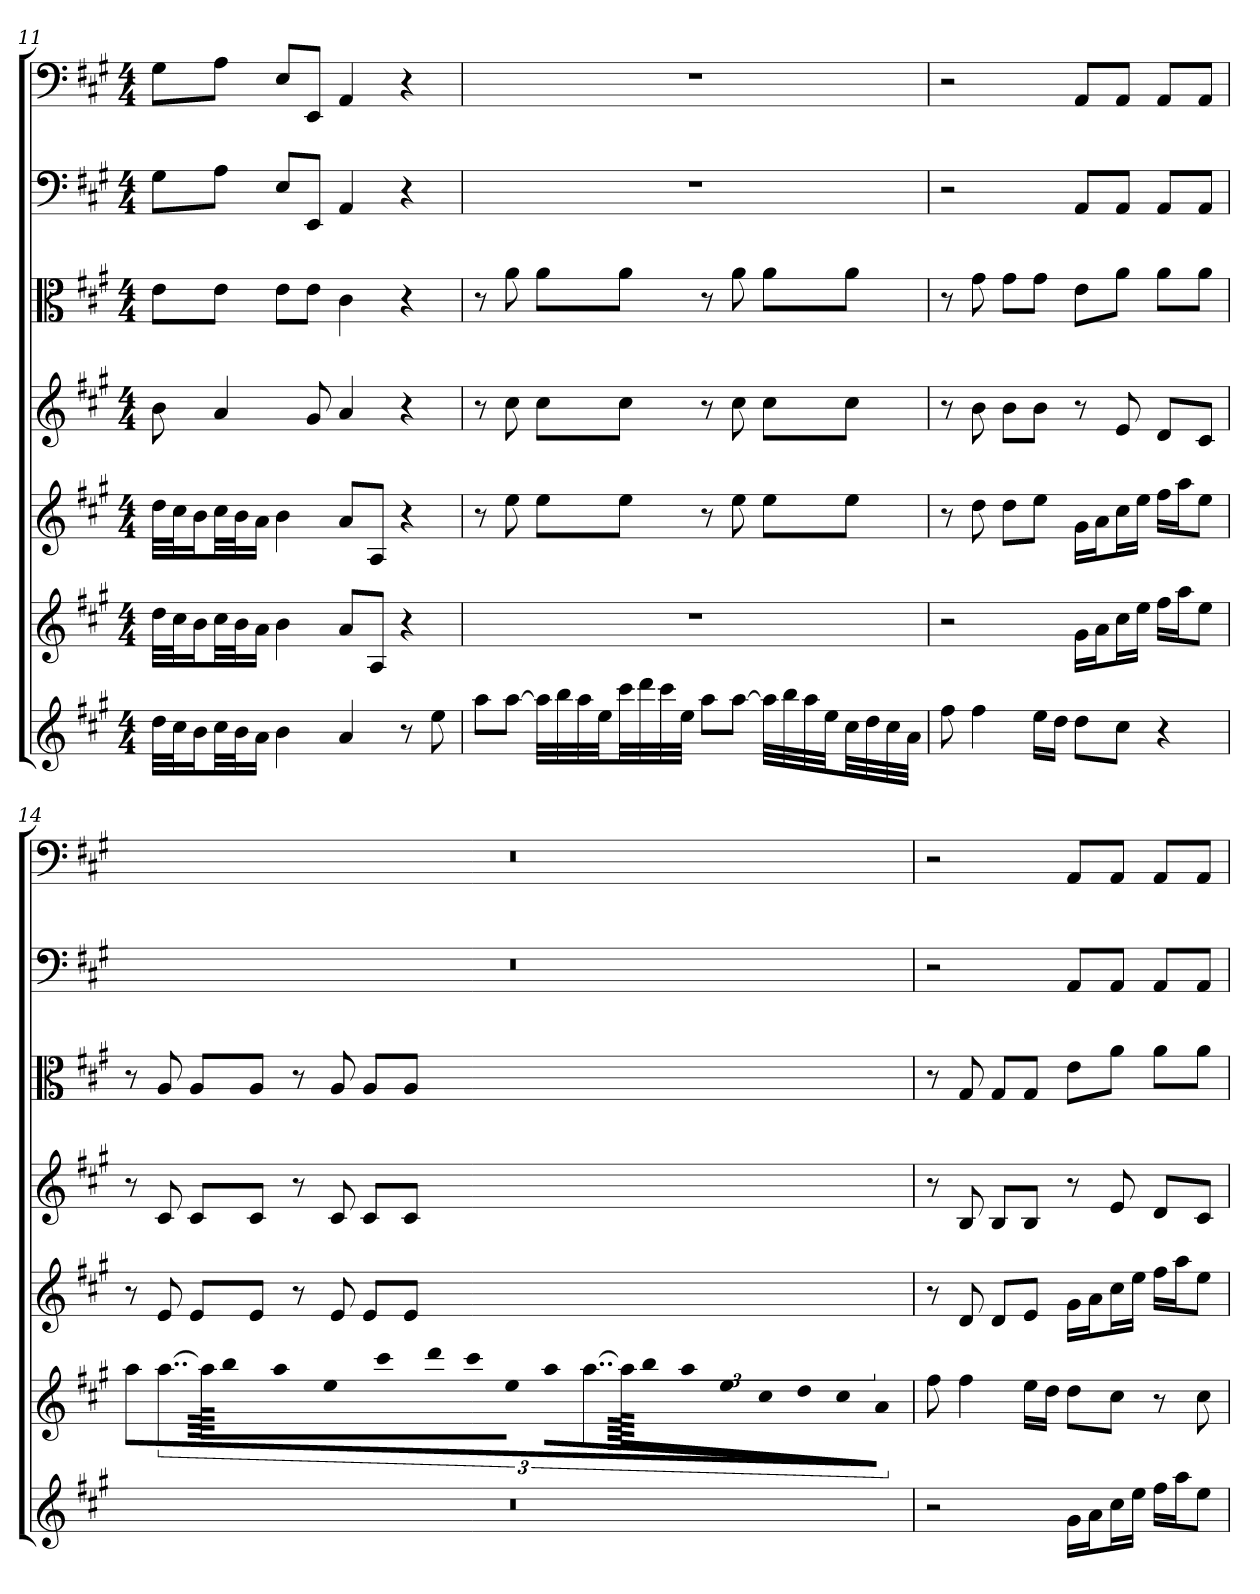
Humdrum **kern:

**kern	**kern	**kern	**kern	**kern	**kern	**kern
*part7	*part6	*part5	*part4	*part3	*part2	*part1
*staff7	*staff6	*staff5	*staff4	*staff3	*staff2	*staff1
*	*	*	*	*clefC3	*	*
*k[f#c#g#]	*k[f#c#g#]	*k[f#c#g#]	*k[f#c#g#]	*k[f#c#g#]	*k[f#c#g#]	*k[f#c#g#]
*A:	*A:	*A:	*A:	*A:	*A:	*A:
*M4/4	*M4/4	*M4/4	*M4/4	*M4/4	*M4/4	*M4/4
=11	=11	=11	=11	=11	=11	=11
32ddLLL	32ddLLL	32ddLLL	8b	8e\L	8G#L	8G#L
32cc#J	32cc#J	32cc#J	.	.	.	.
16bJ	16bJ	16bJ	.	.	.	.
32cc#LL	32cc#LL	32cc#LL	4a	8e\J	8AJ	8AJ
32bJ	32bJ	32bJ	.	.	.	.
16aJJ	16aJJ	16aJJ	.	.	.	.
4b	4b	4b	.	8e\L	8EL	8EL
.	.	.	8g#	8e\J	8EEJ	8EEJ
4a	8aL	8aL	4a	4c#	4AA	4AA
.	8AJ	8AJ	.	.	.	.
8r	4r	4r	4r	4r	4r	4r
8ee	.	.	.	.	.	.
=12	=12	=12	=12	=12	=12	=12
8aaL	1r	8r	8r	8r	1r	1r
[8aaJ	.	8ee	8cc#	8a	.	.
32aaLLL]	.	8eeL	8cc#L	8a\L	.	.
32bb	.	.	.	.	.	.
32aa	.	.	.	.	.	.
32eeJJ	.	.	.	.	.	.
32ccc#LL	.	8eeJ	8cc#J	8a\J	.	.
32ddd	.	.	.	.	.	.
32ccc#	.	.	.	.	.	.
32eeJJJ	.	.	.	.	.	.
8aaL	.	8r	8r	8r	.	.
[8aaJ	.	8ee	8cc#	8a	.	.
32aaLLL]	.	8eeL	8cc#L	8a\L	.	.
32bb	.	.	.	.	.	.
32aa	.	.	.	.	.	.
32eeJJ	.	.	.	.	.	.
32cc#LL	.	8eeJ	8cc#J	8a\J	.	.
32dd	.	.	.	.	.	.
32cc#	.	.	.	.	.	.
32aJJJ	.	.	.	.	.	.
=13	=13	=13	=13	=13	=13	=13
8ff#	2r	8r	8r	8r	2r	2r
4ff#	.	8dd	8b	8g#	.	.
.	.	8ddL	8bL	8g#\L	.	.
16eeLL	.	8eeJ	8bJ	8g#\J	.	.
16ddJJ	.	.	.	.	.	.
8ddL	16g#LL	16g#LL	8r	8e\L	8AAL	8AAL
.	16aJ	16aJ	.	.	.	.
8cc#J	16cc#L	16cc#L	8e	8a\J	8AAJ	8AAJ
.	16eeJJ	16eeJJ	.	.	.	.
4r	16ff#LL	16ff#LL	8dL	8a\L	8AAL	8AAL
.	16aaJ	16aaJ	.	.	.	.
.	8eeJ	8eeJ	8c#J	8a\J	8AAJ	8AAJ
=14	=14	=14	=14	=14	=14	=14
1r	8aaL	8r	8r	8r	1r	1r
.	[12..aaJ	8e	8c#	8A	.	.
.	.	8eL	8c#L	8A/L	.	.
.	96aaKLLL]	.	.	.	.	.
.	32bb	.	.	.	.	.
.	32aa	.	.	.	.	.
.	32eeJJ	.	.	.	.	.
.	32ccc#LL	8eJ	8c#J	8A/J	.	.
.	32ddd	.	.	.	.	.
.	32ccc#	.	.	.	.	.
.	32eeJJJ	.	.	.	.	.
.	8aaL	8r	8r	8r	.	.
.	[12..aaJ	8e	8c#	8A	.	.
.	.	8eL	8c#L	8A/L	.	.
.	96aaKLLL]	.	.	.	.	.
.	32bb	.	.	.	.	.
.	32aa	.	.	.	.	.
.	32eeJJ	.	.	.	.	.
.	32cc#LL	8eJ	8c#J	8A/J	.	.
.	32dd	.	.	.	.	.
.	32cc#	.	.	.	.	.
.	32aJJJ	.	.	.	.	.
=15	=15	=15	=15	=15	=15	=15
2r	8ff#	8r	8r	8r	2r	2r
.	4ff#	8d	8B	8G#	.	.
.	.	8dL	8BL	8G#/L	.	.
.	16eeLL	8eJ	8BJ	8G#/J	.	.
.	16ddJJ	.	.	.	.	.
16g#LL	8ddL	16g#LL	8r	8e\L	8AAL	8AAL
16aJ	.	16aJ	.	.	.	.
16cc#L	8cc#J	16cc#L	8e	8a\J	8AAJ	8AAJ
16eeJJ	.	16eeJJ	.	.	.	.
16ff#LL	8r	16ff#LL	8dL	8a\L	8AAL	8AAL
16aaJ	.	16aaJ	.	.	.	.
8eeJ	8cc#	8eeJ	8c#J	8a\J	8AAJ	8AAJ
=	=	=	=	=	=	=
*-	*-	*-	*-	*-	*-	*-
